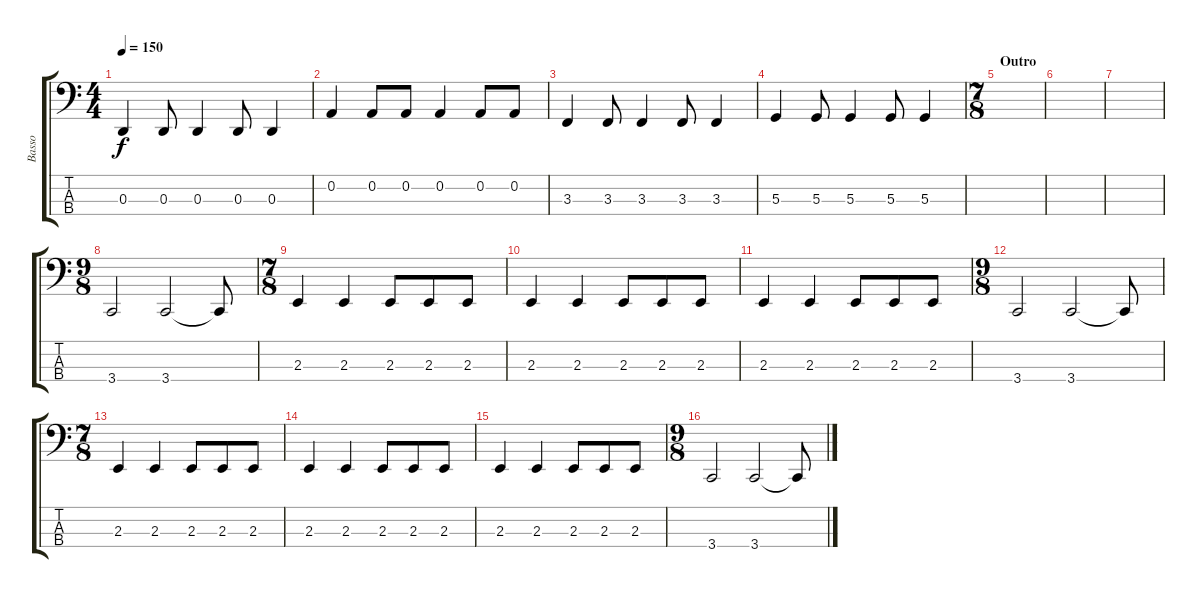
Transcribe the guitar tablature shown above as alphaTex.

\track ("Basso" "Basso") {instrument electricbasspick}
\staff {score tabs}
\tuning (D2 A1 D1 A0) {hide}
\ts (4 4)
\tempo 150
\clef f4
\ks c
0.3.4{dy f} 0.3.8 0.3.4 0.3.8 0.3.4 |
0.2.4 0.2.8 0.2.8 0.2.4 0.2.8 0.2.8 |
3.3.4 3.3.8 3.3.4 3.3.8 3.3.4 |
5.3.4 5.3.8 5.3.4 5.3.8 5.3.4 |
\ts (7 8)
\section ("" "Outro")
|
|
|
\ts (9 8)
3.4.2 3.4.2 3.4{t}.8 |
\ts (7 8)
2.3.4 2.3.4 2.3.8 2.3.8 2.3.8 |
2.3.4 2.3.4 2.3.8 2.3.8 2.3.8 |
2.3.4 2.3.4 2.3.8 2.3.8 2.3.8 |
\ts (9 8)
3.4.2 3.4.2 3.4{t}.8 |
\ts (7 8)
2.3.4 2.3.4 2.3.8 2.3.8 2.3.8 |
2.3.4 2.3.4 2.3.8 2.3.8 2.3.8 |
2.3.4 2.3.4 2.3.8 2.3.8 2.3.8 |
\ts (9 8)
3.4.2 3.4.2 3.4{t}.8
